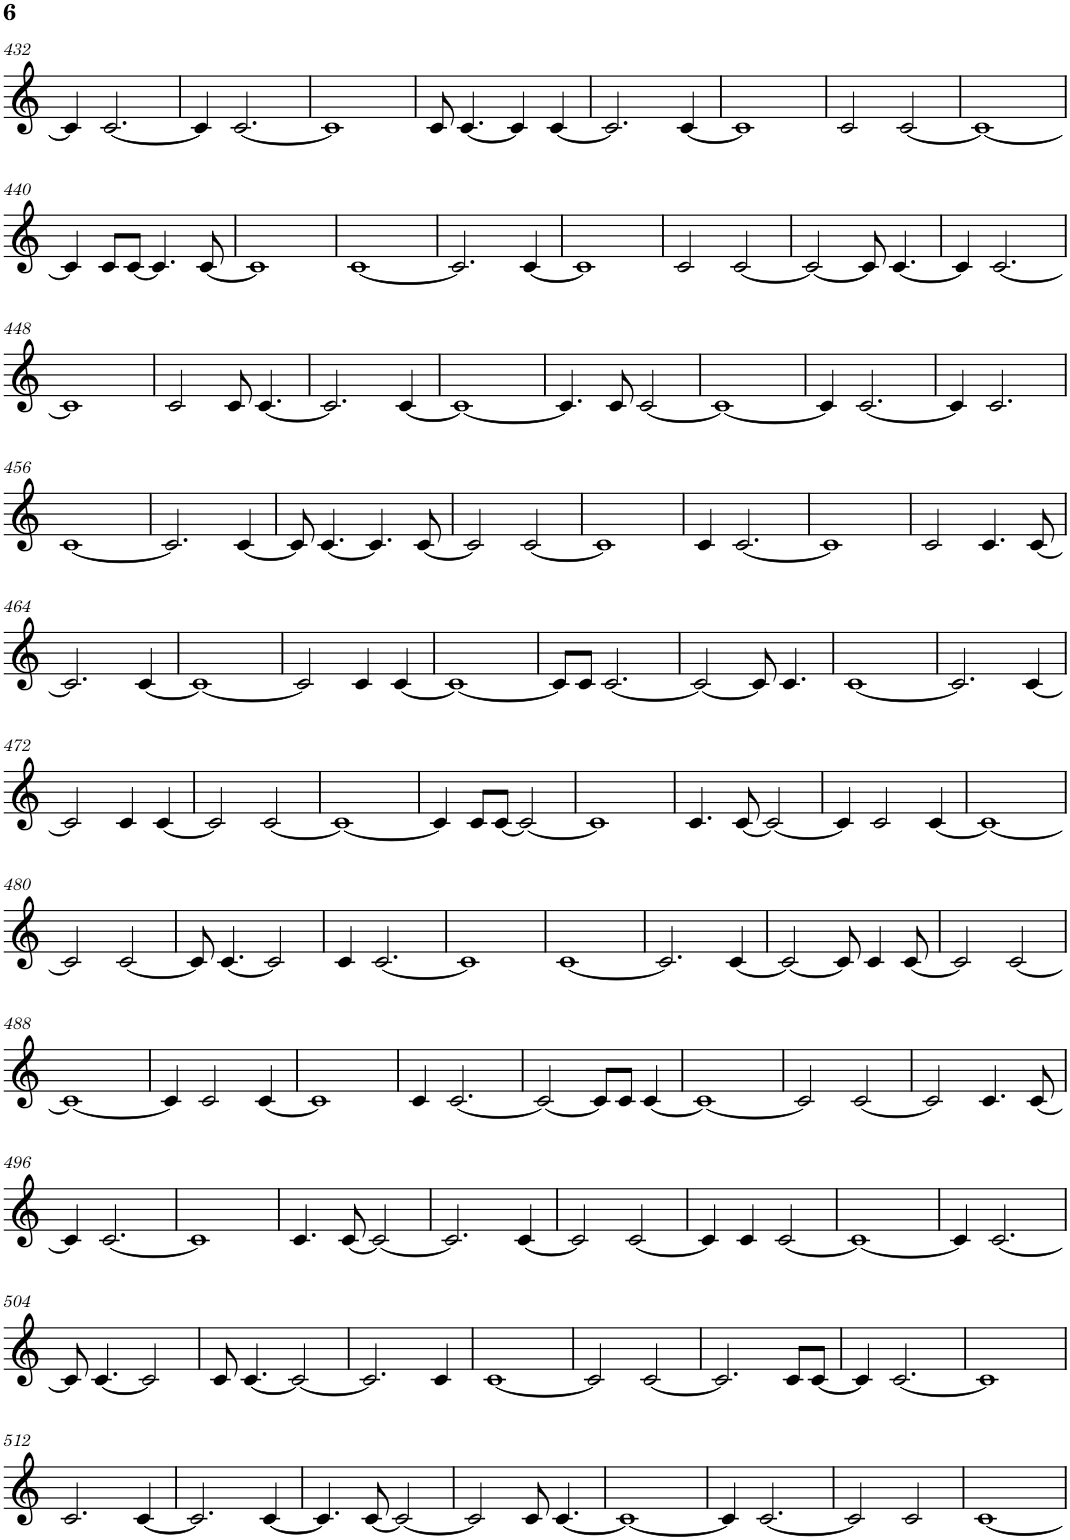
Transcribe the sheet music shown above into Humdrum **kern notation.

**kern
*part1
*staff1
*I"Piano
*I'Pno.
!!LO:PB:g=z
*clefG2
*k[]
*M4/4
=432
4c/]
[2.c/
=433
4c/]
[2.c/
=434
1c]
=435
8c/
[4.c/
4c/]
[4c/
=436
2.c/]
[4c/
=437
1c]
=438
2c/
[2c/
=439
1c_
!!LO:LB:g=z
=440
4c/]
8c/L
[8c/J
4.c/]
[8c/
=441
1c]
=442
[1c
=443
2.c/]
[4c/
=444
1c]
=445
2c/
[2c/
=446
2c/_
8c/]
[4.c/
=447
4c/]
[2.c/
!!LO:LB:g=z
=448
1c]
=449
2c/
8c/
[4.c/
=450
2.c/]
[4c/
=451
1c_
=452
4.c/]
8c/
[2c/
=453
1c_
=454
4c/]
[2.c/
=455
4c/]
2.c/
!!LO:LB:g=z
=456
[1c
=457
2.c/]
[4c/
=458
8c/]
[4.c/
4.c/]
[8c/
=459
2c/]
[2c/
=460
1c]
=461
4c/
[2.c/
=462
1c]
=463
2c/
4.c/
[8c/
!!LO:LB:g=z
=464
2.c/]
[4c/
=465
1c_
=466
2c/]
4c/
[4c/
=467
1c_
=468
8c/L]
8c/J
[2.c/
=469
2c/_
8c/]
4.c/
=470
[1c
=471
2.c/]
[4c/
!!LO:LB:g=z
=472
2c/]
4c/
[4c/
=473
2c/]
[2c/
=474
1c_
=475
4c/]
8c/L
[8c/J
2c/_
=476
1c]
=477
4.c/
[8c/
2c/_
=478
4c/]
2c/
[4c/
=479
1c_
!!LO:LB:g=z
=480
2c/]
[2c/
=481
8c/]
[4.c/
2c/]
=482
4c/
[2.c/
=483
1c]
=484
[1c
=485
2.c/]
[4c/
=486
2c/_
8c/]
4c/
[8c/
=487
2c/]
[2c/
!!LO:LB:g=z
=488
1c_
=489
4c/]
2c/
[4c/
=490
1c]
=491
4c/
[2.c/
=492
2c/_
8c/L]
8c/J
[4c/
=493
1c_
=494
2c/]
[2c/
=495
2c/]
4.c/
[8c/
!!LO:LB:g=z
=496
4c/]
[2.c/
=497
1c]
=498
4.c/
[8c/
2c/_
=499
2.c/]
[4c/
=500
2c/]
[2c/
=501
4c/]
4c/
[2c/
=502
1c_
=503
4c/]
[2.c/
!!LO:LB:g=z
=504
8c/]
[4.c/
2c/]
=505
8c/
[4.c/
2c/_
=506
2.c/]
4c/
=507
[1c
=508
2c/]
[2c/
=509
2.c/]
8c/L
[8c/J
=510
4c/]
[2.c/
=511
1c]
!!LO:LB:g=z
=512
2.c/
[4c/
=513
2.c/]
[4c/
=514
4.c/]
[8c/
2c/_
=515
2c/]
8c/
[4.c/
=516
1c_
=517
4c/]
[2.c/
=518
2c/]
2c/
=519
[1c
=
*-
